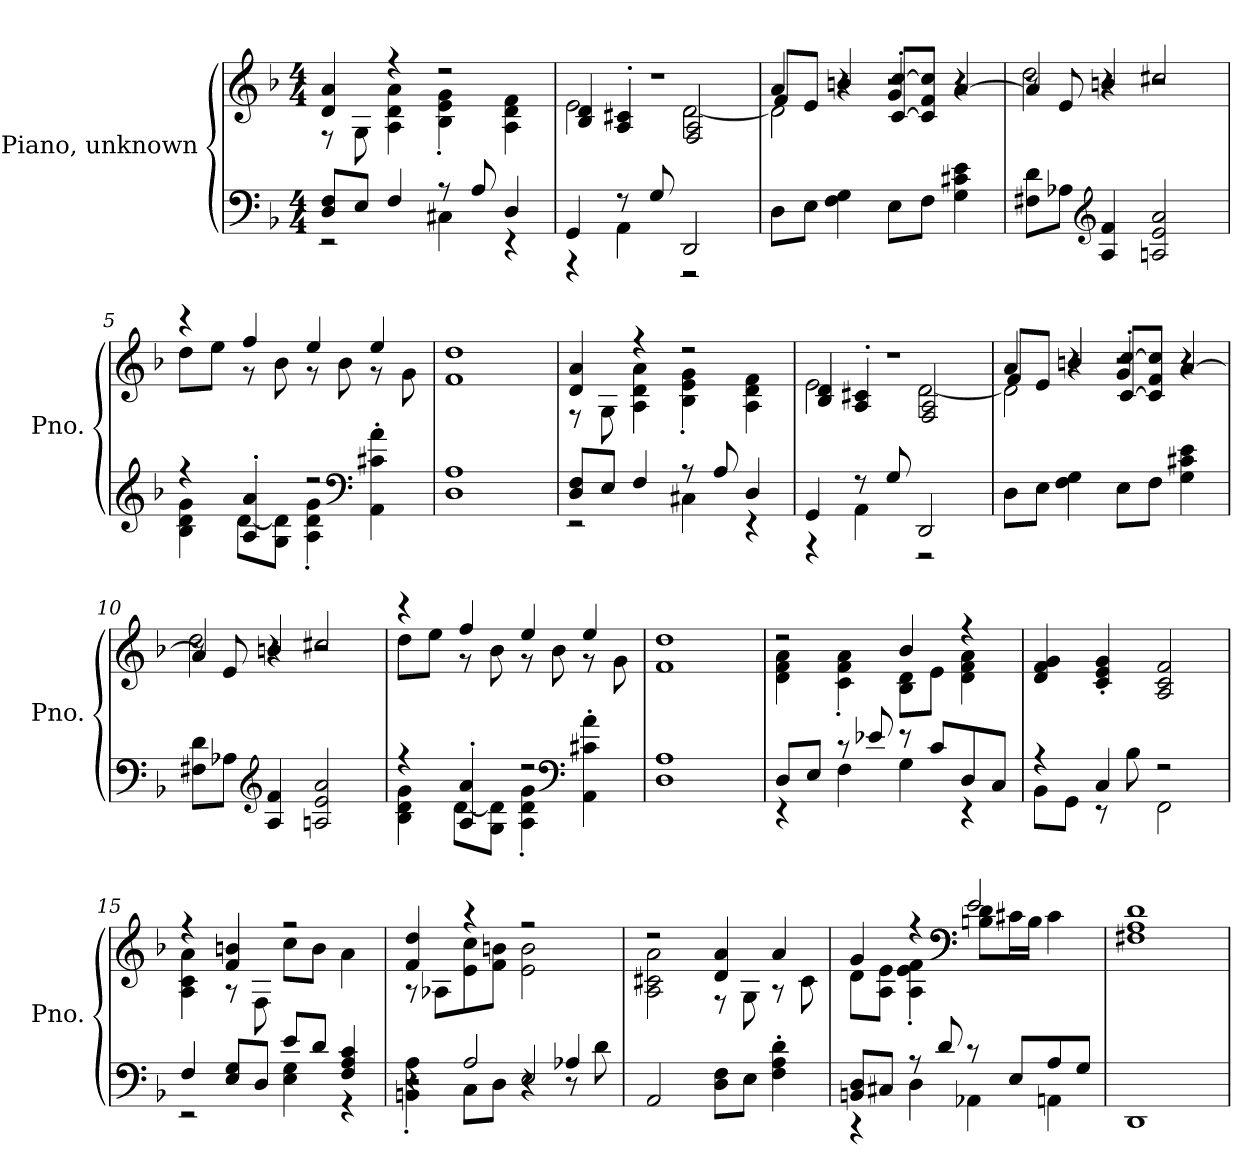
**kern	**kern
*part1	*part1
*staff2	*staff1
*I"Piano, unknown	*
*I'Pno.	*
*clefF4	*clefG2
*k[b-]	*k[b-]
*M4/4	*M4/4
*MM120	*MM120
=1	=1
*^	*^
8D/ 8F/L	2r	4d/ 4a/	8r
8E/J	.	.	8G\
4F/	.	4r	4A\ 4d\ 4a\
8r	4C#X\	2r	4B-\' 4e\' 4g\'
8A/	.	.	.
4D/	4r	.	4A\ 4d\ 4f\
=2	=2	=2	=2
*	*	*	*^
4GG/	4r	1r	2e\	4B-/ 4d/
8r	4AA\	.	.	4A/' 4c#X/'
8G/	.	.	.	.
2DD/	2r	.	[2d\	2F/ 2A/
*v	*v	*	*	*
=3	=3	=3	=3
8D\L	4a/	2d\]	8f/L
8E\J	.	.	8e/J
4F\ 4G\	4r	.	4bn/
8E\L	4g'/	2r	[8c/ [8cc/L
8F\J	.	.	8c/] 8f/ 8cc/]J
4G\ 4c#X\ 4e\	[4a/	.	4r
=4	=4	=4	=4
8F#X\ 8d\L	4a/]	2dd\	8r
8A-X\J	.	.	8e/
*clefG2	*	*	*
4A-/ 4f/	4r	.	4bn/
2An/ 2e/ 2a/	2r	2r	2cc#X/
*	*	*v	*v
!!LO:LB:g=z
=5	=5	=5
*^	*	*
4r	4B-\ 4d\ 4g\	4r	8dd\L
.	.	.	8ee\J
4A/' 4a/'	[8d\L	4ff/	8r
.	8G\ 8d\]J	.	8b-\
2r	4A\' 4d\' 4g\'	4ee/	8r
.	.	.	8b-\
*clefF4	*	*	*
.	4AA\' 4c#X\' 4a\'	4ee/	8r
.	.	.	8g\
*v	*v	*	*
*	*v	*v
=6	=6
1D 1A	1f 1dd
=7	=7
*^	*^
8D/ 8F/L	2r	4d/ 4a/	8r
8E/J	.	.	8G\
4F/	.	4r	4A\ 4d\ 4a\
8r	4C#X\	2r	4B-\' 4e\' 4g\'
8A/	.	.	.
4D/	4r	.	4A\ 4d\ 4f\
=8	=8	=8	=8
*	*	*	*^
4GG/	4r	1r	2e\	4B-/ 4d/
8r	4AA\	.	.	4A/' 4c#X/'
8G/	.	.	.	.
2DD/	2r	.	[2d\	2F/ 2A/
*v	*v	*	*	*
=9	=9	=9	=9
8D\L	4a/	2d\]	8f/L
8E\J	.	.	8e/J
4F\ 4G\	4r	.	4bn/
8E\L	4g'/	2r	[8c/ [8cc/L
8F\J	.	.	8c/] 8f/ 8cc/]J
4G\ 4c#X\ 4e\	[4a/	.	4r
!!LO:LB:g=z	!!	!!
=10	=10	=10	=10
8F#X\ 8d\L	4a/]	2dd\	8r
8A-X\J	.	.	8e/
*clefG2	*	*	*
4A-/ 4f/	4r	.	4bn/
2An/ 2e/ 2a/	2r	2r	2cc#X/
*	*	*v	*v
=11	=11	=11
*^	*	*
4r	4B-\ 4d\ 4g\	4r	8dd\L
.	.	.	8ee\J
4A/' 4a/'	[8d\L	4ff/	8r
.	8G\ 8d\]J	.	8b-\
2r	4A\' 4d\' 4g\'	4ee/	8r
.	.	.	8b-\
*clefF4	*	*	*
.	4AA\' 4c#X\' 4a\'	4ee/	8r
.	.	.	8g\
*v	*v	*	*
*	*v	*v
=12	=12
1D 1A	1f 1dd
=13	=13
*^	*^
8D/L	4r	2r	4d\ 4f\ 4a\
8E/J	.	.	.
8r	4F\	.	4c\' 4f\' 4a\'
8e-X/	.	.	.
8r	4G\	4b-/	8B-\ 8d\L
8c/L	.	.	8e\J
8D/	4r	4r	4d\ 4f\ 4a\
8C/J	.	.	.
*	*	*v	*v
=14	=14	=14
4r	8BB-\L	4d/ 4f/ 4g/
.	8GG\J	.
4C/	8r	4c/' 4e/' 4g/'
.	8B-\	.
2r	2FF\	2A/ 2c/ 2f/
!!LO:LB:g=z
=15	=15	=15
*	*	*^
4F/	2r	4r	4A\ 4c\ 4a\
8E/ 8G/L	.	4f/ 4bn/	8r
8D/J	.	.	8F\
8e/L	4E\ 4G\	2r	8cc\L
8d/J	.	.	8b\J
4F/ 4A/ 4c/	4r	.	4a\
=16	=16	=16	=16
*	*^	*	*
4r	4BBn\' 4A\'	2r	4f/ 4dd/	8r
.	.	.	.	8A-X\L
2A/	8C\L	.	4r	8e\ 8cc\
.	8D\J	.	.	8f\ 8bn\J
.	4r	2E/	2r	2e\ 2b\
4A-X/	8r	.	.	.
.	8d\	.	.	.
*v	*v	*v	*	*
=17	=17	=17
2AA/	2r	2A\ 2c#X\ 2a\
8D\ 8F\L	4d/ 4a/	8r
8E\J	.	8G\
4F\' 4A\' 4d\'	4a/	8r
.	.	8c#\
=18	=18	=18
*^	*	*
8BBn/ 8D/L	4r	4g/	8d\L
8C#X/J	.	.	8A\ 8e\J
8r	4D\	4r	4A\' 4e\' 4f\'
8d/	.	.	.
*	*	*clefF4	*
8r	4AA-X\	2e/	8Bn\ 8d\L
8E/L	.	.	16c#X\L
.	.	.	16B\JJ
8A/	4AAn\	.	4c#\
8G/J	.	.	.
*v	*v	*	*
*	*v	*v
=19	=19
1DD	1F#X 1A 1d
=	=
*-	*-
